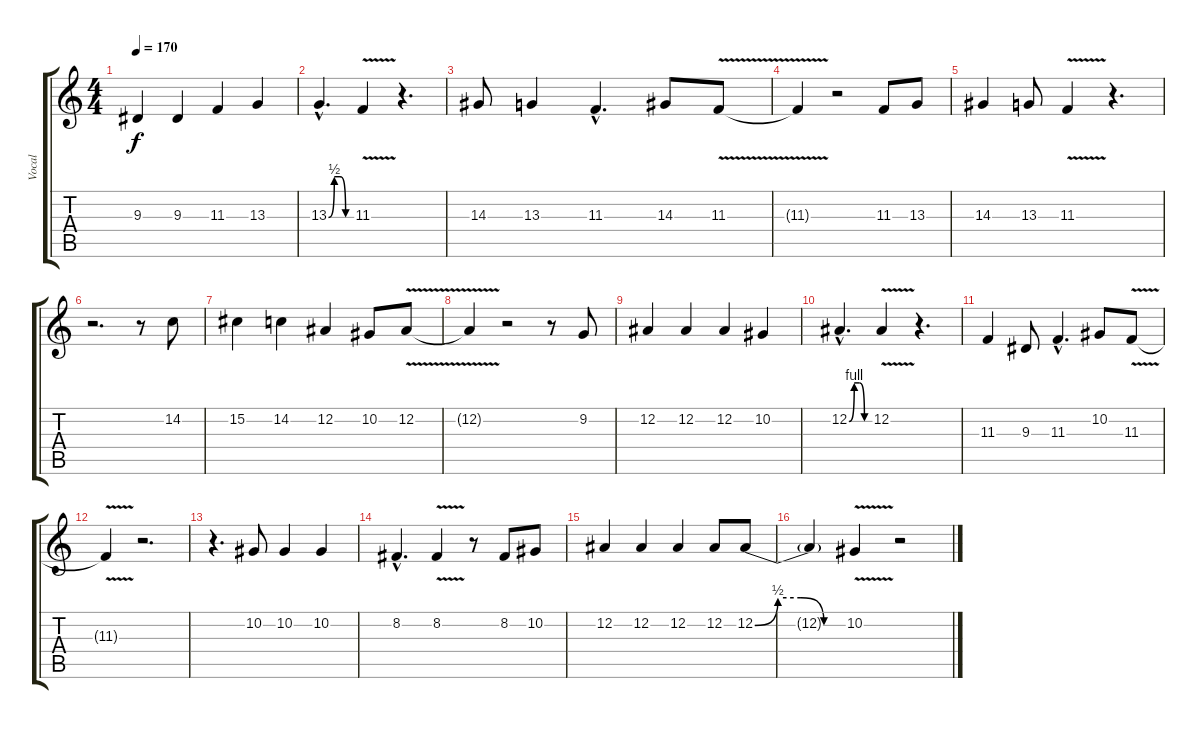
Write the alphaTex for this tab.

\track ("Vocal" "Vocal") {instrument tenorsax}
\staff {score tabs}
\tuning (Eb4 Bb3 Gb3 Db3 Ab2 Eb2) {hide}
\ts (4 4)
\tempo 170
\clef g2
\ks c
9.3.4{dy f} 9.3.4 11.3.4 13.3.4 |
13.3{be (custom 0 0 15 2 30 2 45 0 60 0) hac}.4{d} 11.3{v}.4 r.4{d} |
14.3.8 13.3.4 11.3{hac}.4{d} 14.3.8 11.3{v}.8 |
11.3{t}.4 r.2 11.3.8 13.3.8 |
14.3.4 13.3.8 11.3{v}.4 r.4{d} |
r.2{d} r.8 14.2.8 |
15.2.4 14.2.4 12.2.4 10.2.8 12.2{v}.8 |
12.2{t}.4 r.2 r.8 9.2.8 |
12.2.4 12.2.4 12.2.4 10.2.4 |
12.2{be (custom 0 0 15 4 30 4 45 0 60 0) hac}.4{d} 12.2{v}.4 r.4{d} |
11.3.4 9.3.8 11.3{hac}.4{d} 10.2.8 11.3{v}.8 |
11.3{t}.4 r.2{d} |
r.4{d} 10.2.8 10.2.4 10.2.4 |
8.2{hac}.4{d} 8.2{v}.4 r.8 8.2.8 10.2.8 |
12.2.4 12.2.4 12.2.4 12.2.8 12.2{be (custom 0 0 15 2 30 2 45 0 60 0)}.8 |
12.2{t}.4 10.2{v}.4 r.2
